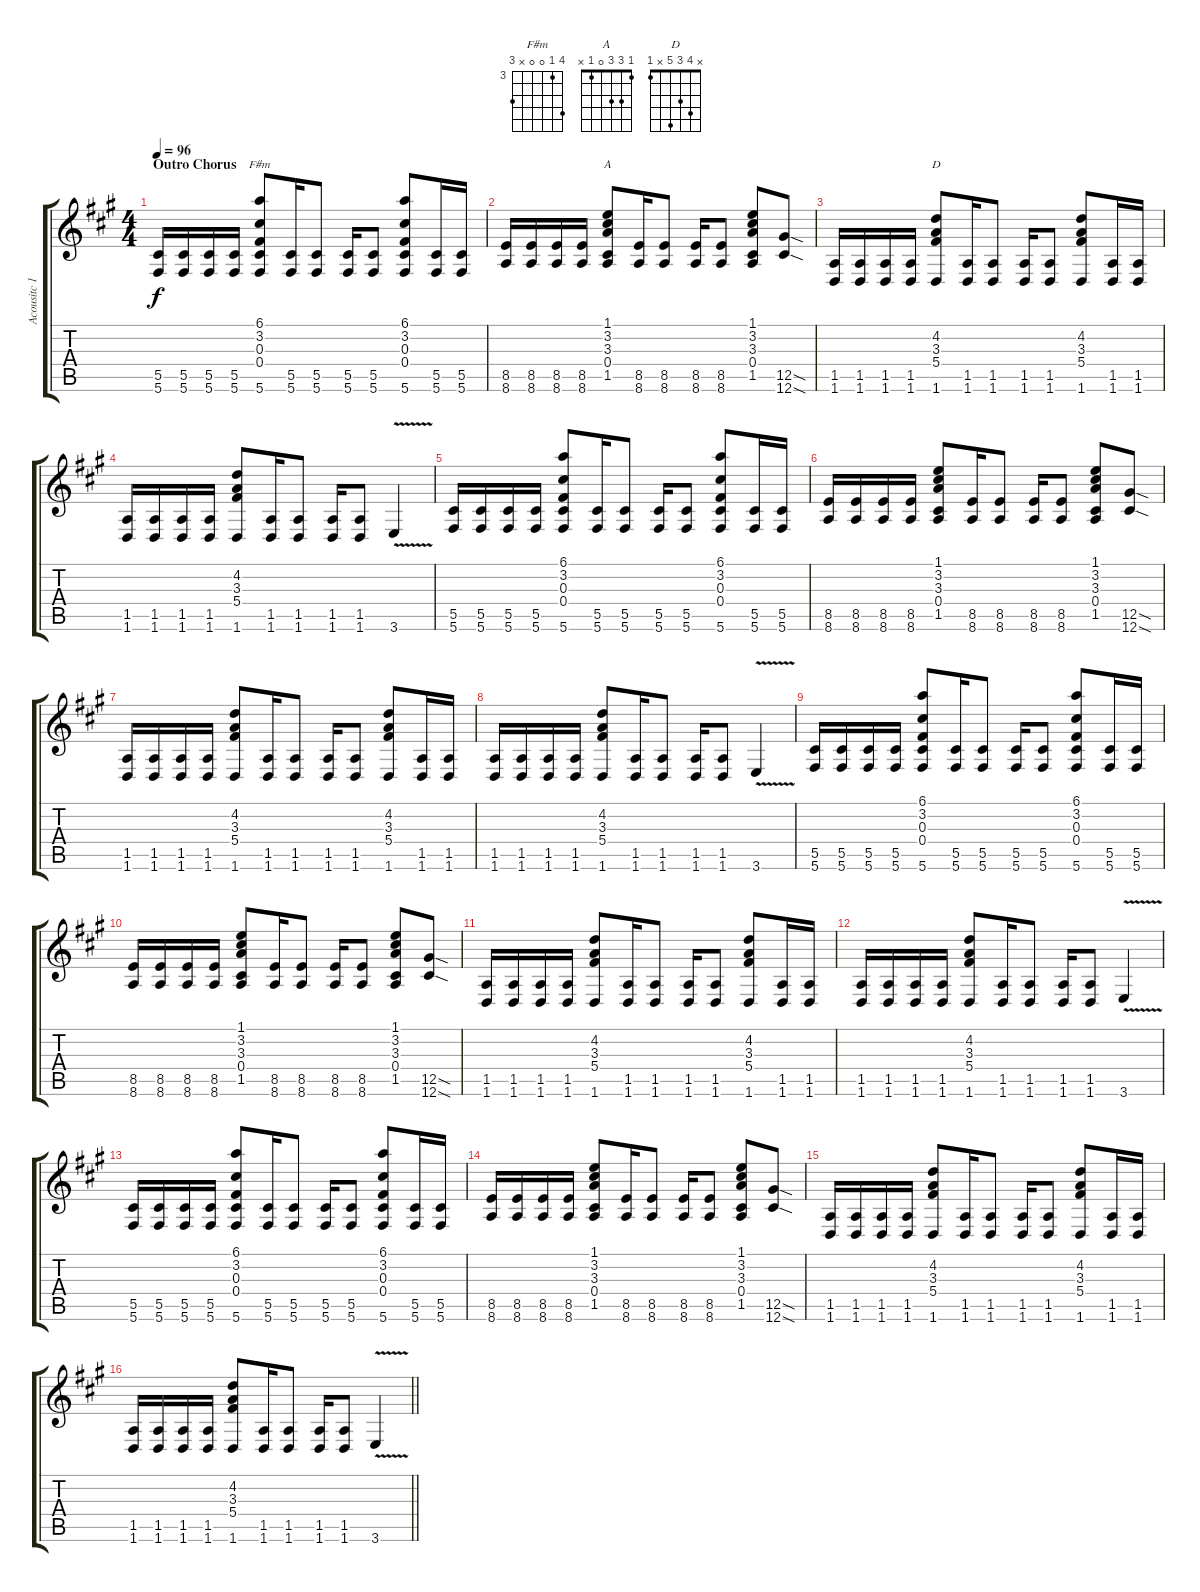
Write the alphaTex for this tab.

\track ("Acousitc 1" "Acousitc 1") {instrument acousticguitarsteel}
\staff {score tabs}
\tuning (Eb4 Bb3 Gb3 Db3 Ab2 Db2) {hide}
\chord ("F#m" 6 3 0 0 x 5) {firstfret 3}
\chord ("A" 1 3 3 0 1 x)
\chord ("D" x 4 3 5 x 1)
\ts (4 4)
\section ("" "Outro Chorus")
\tempo 96
\clef g2
\ks f#minor
(5.5 5.6).16{dy f} (5.5 5.6).16 (5.5 5.6).16 (5.5 5.6).16 (6.1 3.2 0.3 0.4 5.6).8{ch "F#m"} (5.5 5.6).16 (5.5 5.6).8 (5.5 5.6).16 (5.5 5.6).8 (6.1 3.2 0.3 0.4 5.6).8 (5.5 5.6).16 (5.5 5.6).16 |
(8.5 8.6).16 (8.5 8.6).16 (8.5 8.6).16 (8.5 8.6).16 (1.1 3.2 3.3 0.4 1.5).8{ch "A"} (8.5 8.6).16 (8.5 8.6).8 (8.5 8.6).16 (8.5 8.6).8 (1.1 3.2 3.3 0.4 1.5).8 (12.5{sod} 12.6{sod}).8 |
(1.5 1.6).16 (1.5 1.6).16 (1.5 1.6).16 (1.5 1.6).16 (4.2 3.3 5.4 1.6).8{ch "D"} (1.5 1.6).16 (1.5 1.6).8 (1.5 1.6).16 (1.5 1.6).8 (4.2 3.3 5.4 1.6).8 (1.5 1.6).16 (1.5 1.6).16 |
(1.5 1.6).16 (1.5 1.6).16 (1.5 1.6).16 (1.5 1.6).16 (4.2 3.3 5.4 1.6).8 (1.5 1.6).16 (1.5 1.6).8 (1.5 1.6).16 (1.5 1.6).8 3.6{v}.4 |
(5.5 5.6).16 (5.5 5.6).16 (5.5 5.6).16 (5.5 5.6).16 (6.1 3.2 0.3 0.4 5.6).8 (5.5 5.6).16 (5.5 5.6).8 (5.5 5.6).16 (5.5 5.6).8 (6.1 3.2 0.3 0.4 5.6).8 (5.5 5.6).16 (5.5 5.6).16 |
(8.5 8.6).16 (8.5 8.6).16 (8.5 8.6).16 (8.5 8.6).16 (1.1 3.2 3.3 0.4 1.5).8 (8.5 8.6).16 (8.5 8.6).8 (8.5 8.6).16 (8.5 8.6).8 (1.1 3.2 3.3 0.4 1.5).8 (12.5{sod} 12.6{sod}).8 |
(1.5 1.6).16 (1.5 1.6).16 (1.5 1.6).16 (1.5 1.6).16 (4.2 3.3 5.4 1.6).8 (1.5 1.6).16 (1.5 1.6).8 (1.5 1.6).16 (1.5 1.6).8 (4.2 3.3 5.4 1.6).8 (1.5 1.6).16 (1.5 1.6).16 |
(1.5 1.6).16 (1.5 1.6).16 (1.5 1.6).16 (1.5 1.6).16 (4.2 3.3 5.4 1.6).8 (1.5 1.6).16 (1.5 1.6).8 (1.5 1.6).16 (1.5 1.6).8 3.6{v}.4 |
(5.5 5.6).16 (5.5 5.6).16 (5.5 5.6).16 (5.5 5.6).16 (6.1 3.2 0.3 0.4 5.6).8 (5.5 5.6).16 (5.5 5.6).8 (5.5 5.6).16 (5.5 5.6).8 (6.1 3.2 0.3 0.4 5.6).8 (5.5 5.6).16 (5.5 5.6).16 |
(8.5 8.6).16 (8.5 8.6).16 (8.5 8.6).16 (8.5 8.6).16 (1.1 3.2 3.3 0.4 1.5).8 (8.5 8.6).16 (8.5 8.6).8 (8.5 8.6).16 (8.5 8.6).8 (1.1 3.2 3.3 0.4 1.5).8 (12.5{sod} 12.6{sod}).8 |
(1.5 1.6).16 (1.5 1.6).16 (1.5 1.6).16 (1.5 1.6).16 (4.2 3.3 5.4 1.6).8 (1.5 1.6).16 (1.5 1.6).8 (1.5 1.6).16 (1.5 1.6).8 (4.2 3.3 5.4 1.6).8 (1.5 1.6).16 (1.5 1.6).16 |
(1.5 1.6).16 (1.5 1.6).16 (1.5 1.6).16 (1.5 1.6).16 (4.2 3.3 5.4 1.6).8 (1.5 1.6).16 (1.5 1.6).8 (1.5 1.6).16 (1.5 1.6).8 3.6{v}.4 |
(5.5 5.6).16 (5.5 5.6).16 (5.5 5.6).16 (5.5 5.6).16 (6.1 3.2 0.3 0.4 5.6).8 (5.5 5.6).16 (5.5 5.6).8 (5.5 5.6).16 (5.5 5.6).8 (6.1 3.2 0.3 0.4 5.6).8 (5.5 5.6).16 (5.5 5.6).16 |
(8.5 8.6).16 (8.5 8.6).16 (8.5 8.6).16 (8.5 8.6).16 (1.1 3.2 3.3 0.4 1.5).8 (8.5 8.6).16 (8.5 8.6).8 (8.5 8.6).16 (8.5 8.6).8 (1.1 3.2 3.3 0.4 1.5).8 (12.5{sod} 12.6{sod}).8 |
(1.5 1.6).16 (1.5 1.6).16 (1.5 1.6).16 (1.5 1.6).16 (4.2 3.3 5.4 1.6).8 (1.5 1.6).16 (1.5 1.6).8 (1.5 1.6).16 (1.5 1.6).8 (4.2 3.3 5.4 1.6).8 (1.5 1.6).16 (1.5 1.6).16 |
\barLineRight lightlight
(1.5 1.6).16 (1.5 1.6).16 (1.5 1.6).16 (1.5 1.6).16 (4.2 3.3 5.4 1.6).8 (1.5 1.6).16 (1.5 1.6).8 (1.5 1.6).16 (1.5 1.6).8 3.6{v}.4
